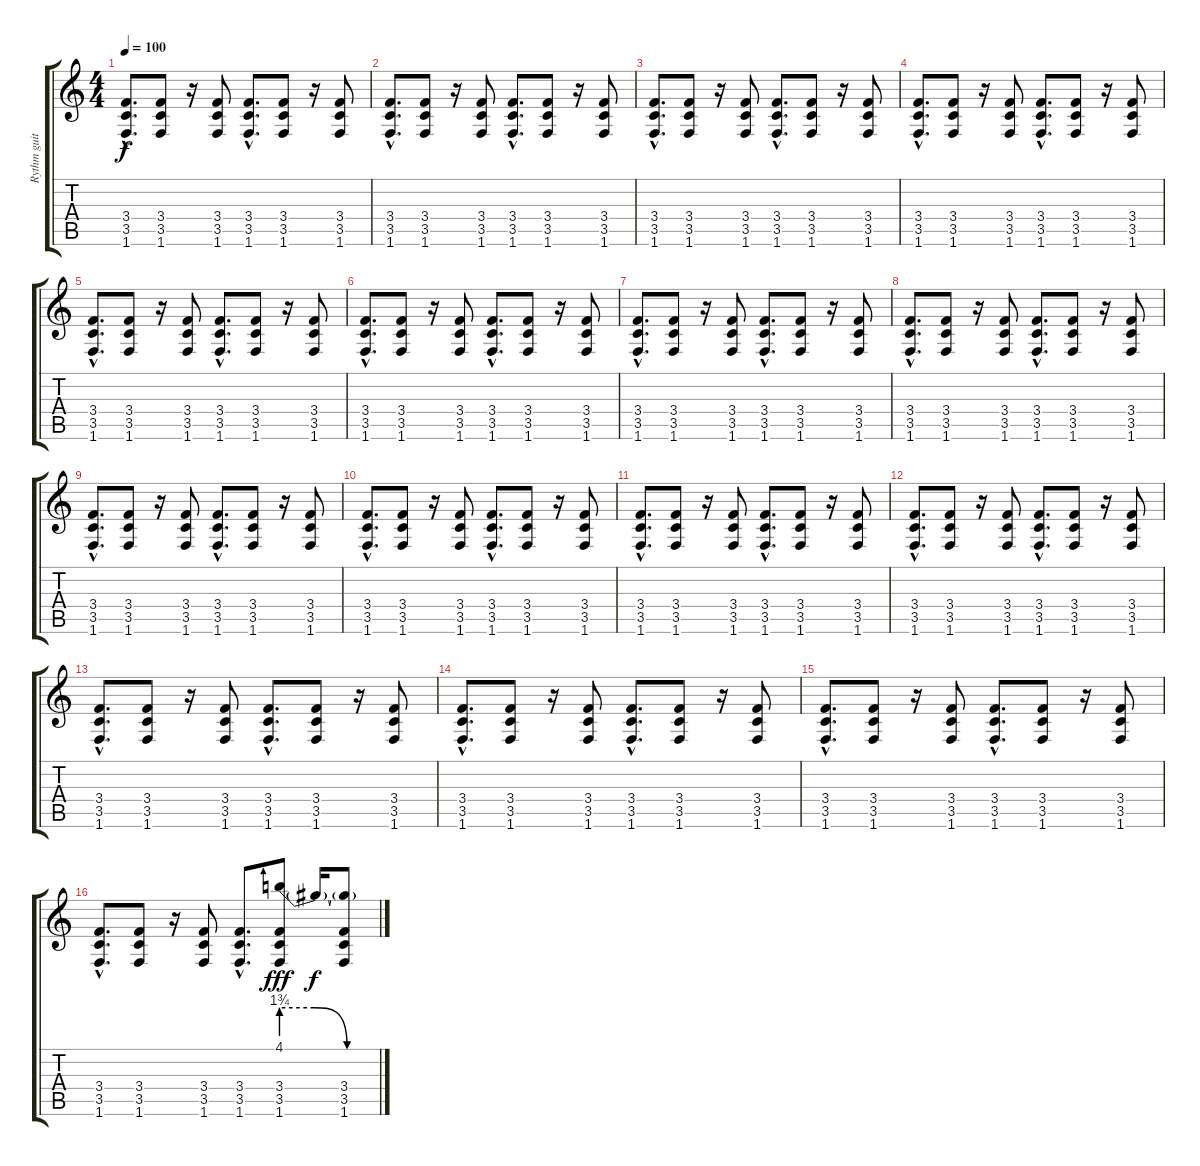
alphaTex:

\track ("Rythm guitar" "Rythm guit") {instrument overdrivenguitar}
\staff {score tabs}
\tuning (E4 B3 G3 D3 A2 E2) {hide}
\ts (4 4)
\tempo 100
\clef g2
\ks c
(3.4{hac} 3.5{hac} 1.6{hac}).8{d dy f} (3.4 3.5 1.6).8 r.16 (3.4 3.5 1.6).8 (3.4{hac} 3.5{hac} 1.6{hac}).8{d} (3.4 3.5 1.6).8 r.16 (3.4 3.5 1.6).8 |
(3.4{hac} 3.5{hac} 1.6{hac}).8{d} (3.4 3.5 1.6).8 r.16 (3.4 3.5 1.6).8 (3.4{hac} 3.5{hac} 1.6{hac}).8{d} (3.4 3.5 1.6).8 r.16 (3.4 3.5 1.6).8 |
(3.4{hac} 3.5{hac} 1.6{hac}).8{d} (3.4 3.5 1.6).8 r.16 (3.4 3.5 1.6).8 (3.4{hac} 3.5{hac} 1.6{hac}).8{d} (3.4 3.5 1.6).8 r.16 (3.4 3.5 1.6).8 |
(3.4{hac} 3.5{hac} 1.6{hac}).8{d} (3.4 3.5 1.6).8 r.16 (3.4 3.5 1.6).8 (3.4{hac} 3.5{hac} 1.6{hac}).8{d} (3.4 3.5 1.6).8 r.16 (3.4 3.5 1.6).8 |
(3.4{hac} 3.5{hac} 1.6{hac}).8{d} (3.4 3.5 1.6).8 r.16 (3.4 3.5 1.6).8 (3.4{hac} 3.5{hac} 1.6{hac}).8{d} (3.4 3.5 1.6).8 r.16 (3.4 3.5 1.6).8 |
(3.4{hac} 3.5{hac} 1.6{hac}).8{d} (3.4 3.5 1.6).8 r.16 (3.4 3.5 1.6).8 (3.4{hac} 3.5{hac} 1.6{hac}).8{d} (3.4 3.5 1.6).8 r.16 (3.4 3.5 1.6).8 |
(3.4{hac} 3.5{hac} 1.6{hac}).8{d} (3.4 3.5 1.6).8 r.16 (3.4 3.5 1.6).8 (3.4{hac} 3.5{hac} 1.6{hac}).8{d} (3.4 3.5 1.6).8 r.16 (3.4 3.5 1.6).8 |
(3.4{hac} 3.5{hac} 1.6{hac}).8{d} (3.4 3.5 1.6).8 r.16 (3.4 3.5 1.6).8 (3.4{hac} 3.5{hac} 1.6{hac}).8{d} (3.4 3.5 1.6).8 r.16 (3.4 3.5 1.6).8 |
(3.4{hac} 3.5{hac} 1.6{hac}).8{d} (3.4 3.5 1.6).8 r.16 (3.4 3.5 1.6).8 (3.4{hac} 3.5{hac} 1.6{hac}).8{d} (3.4 3.5 1.6).8 r.16 (3.4 3.5 1.6).8 |
(3.4{hac} 3.5{hac} 1.6{hac}).8{d} (3.4 3.5 1.6).8 r.16 (3.4 3.5 1.6).8 (3.4{hac} 3.5{hac} 1.6{hac}).8{d} (3.4 3.5 1.6).8 r.16 (3.4 3.5 1.6).8 |
(3.4{hac} 3.5{hac} 1.6{hac}).8{d} (3.4 3.5 1.6).8 r.16 (3.4 3.5 1.6).8 (3.4{hac} 3.5{hac} 1.6{hac}).8{d} (3.4 3.5 1.6).8 r.16 (3.4 3.5 1.6).8 |
(3.4{hac} 3.5{hac} 1.6{hac}).8{d} (3.4 3.5 1.6).8 r.16 (3.4 3.5 1.6).8 (3.4{hac} 3.5{hac} 1.6{hac}).8{d} (3.4 3.5 1.6).8 r.16 (3.4 3.5 1.6).8 |
(3.4{hac} 3.5{hac} 1.6{hac}).8{d} (3.4 3.5 1.6).8 r.16 (3.4 3.5 1.6).8 (3.4{hac} 3.5{hac} 1.6{hac}).8{d} (3.4 3.5 1.6).8 r.16 (3.4 3.5 1.6).8 |
(3.4{hac} 3.5{hac} 1.6{hac}).8{d} (3.4 3.5 1.6).8 r.16 (3.4 3.5 1.6).8 (3.4{hac} 3.5{hac} 1.6{hac}).8{d} (3.4 3.5 1.6).8 r.16 (3.4 3.5 1.6).8 |
(3.4{hac} 3.5{hac} 1.6{hac}).8{d} (3.4 3.5 1.6).8 r.16 (3.4 3.5 1.6).8 (3.4{hac} 3.5{hac} 1.6{hac}).8{d} (3.4 3.5 1.6).8 r.16 (3.4 3.5 1.6).8 |
(3.4{hac} 3.5{hac} 1.6{hac}).8{d} (3.4 3.5 1.6).8 r.16 (3.4 3.5 1.6).8 (3.4{hac} 3.5{hac} 1.6{hac}).8{d} (4.1{be (custom 0 7 20 7 40 0 60 0)} 3.4 3.5 1.6).8{dy fff} 4.1{t}.16{dy f} (4.1{t} 3.4 3.5 1.6).8
